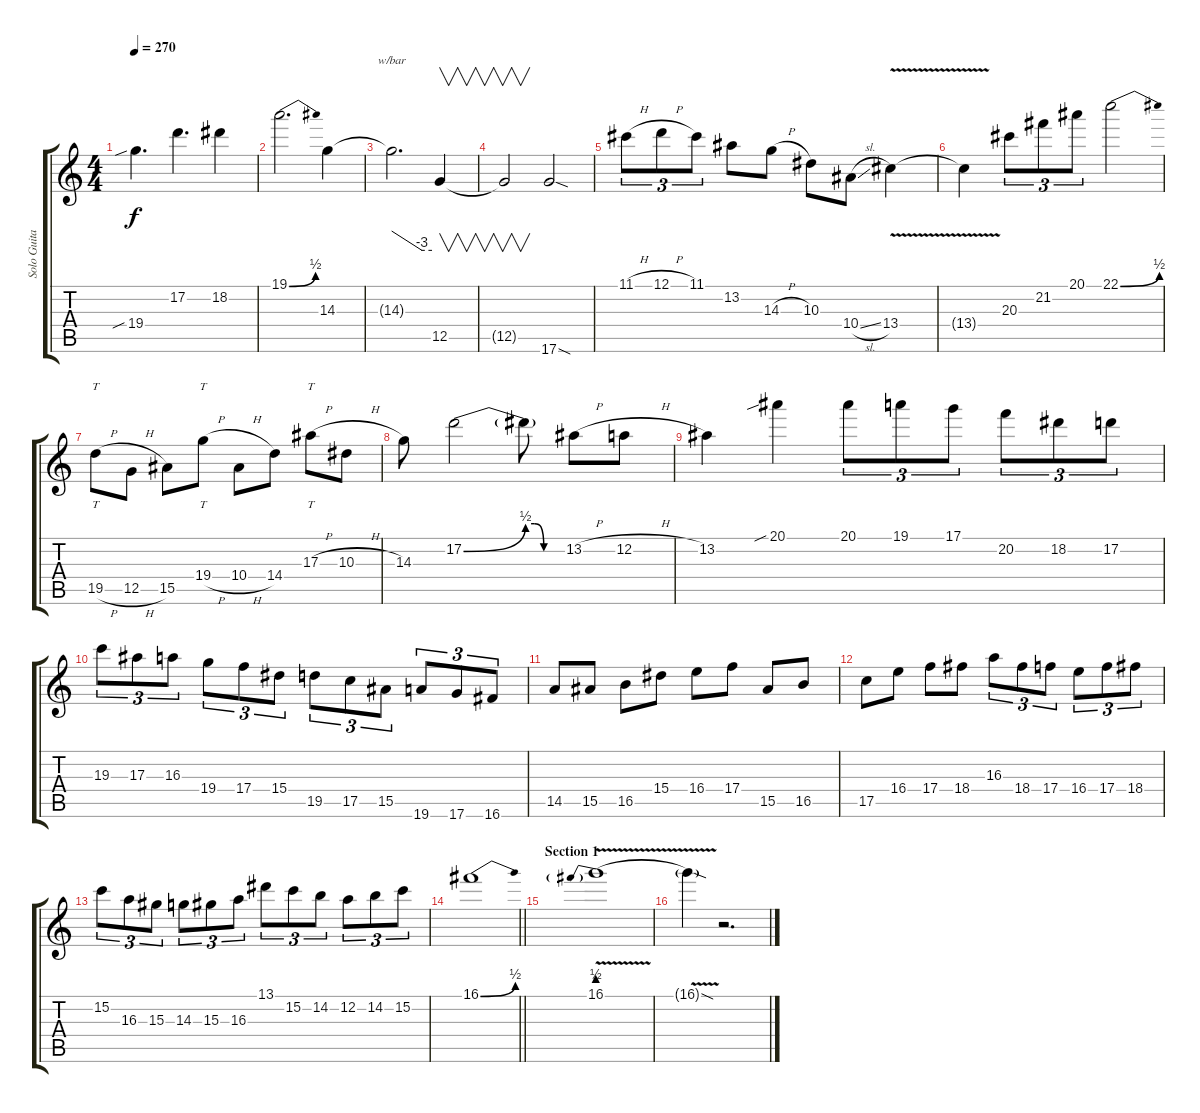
\track ("Solo Guitar / Juha" "Solo Guita") {instrument distortionguitar}
\staff {score tabs}
\tuning (D4 A3 F3 C3 G2 D2) {hide}
\ts (4 4)
\tempo 270
\clef g2
\ks c
19.4{sib}.4{d dy f} 17.2.4{d} 18.2.4 |
19.1{be (bend 0 0 60 2)}.2{d} 14.3.4 |
14.3{t}.2{d tbe (custom default 0 0 45 -12 60 -12)} 12.5.4{v} |
12.5{t}.2{v} 17.6{sod}.2 |
11.1{h}.8{tu (3 2)} 12.1{h}.8{tu (3 2)} 11.1.8{tu (3 2)} 13.2.8 14.3{h}.8 10.3.8 10.4{sl}.8 13.4{v}.4 |
13.4{v t}.4 20.3.8{tu (3 2)} 21.2.8{tu (3 2)} 20.1.8{tu (3 2)} 22.1{be (bend 0 0 60 2)}.2 |
19.5{h}.8{tt} 12.5{h}.8 15.5.8 19.4{h}.8{tt} 10.4{h}.8 14.4.8 17.3{h}.8{tt} 10.3{h}.8 |
14.3.8 17.2{be (bend 0 0 60 2)}.2 17.2{be (custom 0 2 15 2 30 0 60 0) t}.8 13.2{h}.8 12.2{h}.8 |
13.2.4 20.1{sib}.4 20.1.8{tu (3 2)} 19.1.8{tu (3 2)} 17.1.8{tu (3 2)} 20.2.8{tu (3 2)} 18.2.8{tu (3 2)} 17.2.8{tu (3 2)} |
19.3.8{tu (3 2)} 17.3.8{tu (3 2)} 16.3.8{tu (3 2)} 19.4.8{tu (3 2)} 17.4.8{tu (3 2)} 15.4.8{tu (3 2)} 19.5.8{tu (3 2)} 17.5.8{tu (3 2)} 15.5.8{tu (3 2)} 19.6.8{tu (3 2)} 17.6.8{tu (3 2)} 16.6.8{tu (3 2)} |
14.5.8 15.5.8 16.5.8 15.4.8 16.4.8 17.4.8 15.5.8 16.5.8 |
17.5.8 16.4.8 17.4.8 18.4.8 16.3.8{tu (3 2)} 18.4.8{tu (3 2)} 17.4.8{tu (3 2)} 16.4.8{tu (3 2)} 17.4.8{tu (3 2)} 18.4.8{tu (3 2)} |
15.2.8{tu (3 2)} 16.3.8{tu (3 2)} 15.3.8{tu (3 2)} 14.3.8{tu (3 2)} 15.3.8{tu (3 2)} 16.3.8{tu (3 2)} 13.1.8{tu (3 2)} 15.2.8{tu (3 2)} 14.2.8{tu (3 2)} 12.2.8{tu (3 2)} 14.2.8{tu (3 2)} 15.2.8{tu (3 2)} |
\barLineRight lightlight
16.1{be (bend 0 0 60 2)}.1 |
\section ("" "Section 1")
16.1{be (prebend 0 2 60 2) v}.1 |
16.1{v sod t}.4 r.2{d}
